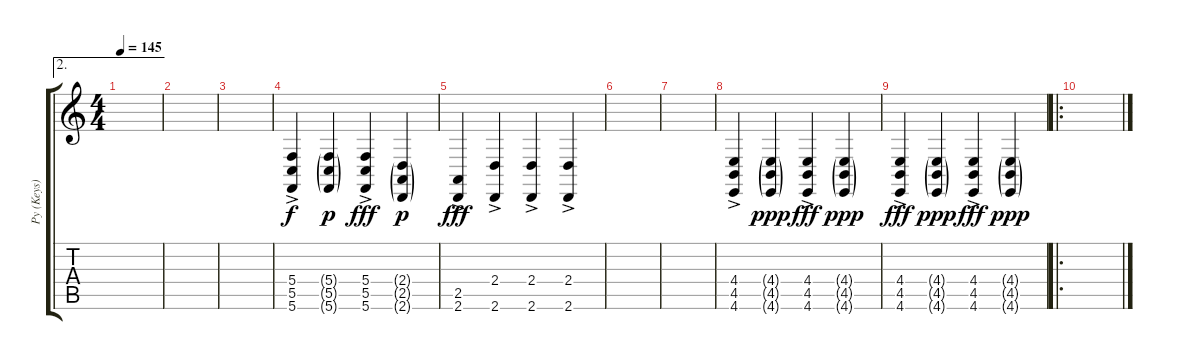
\track ("Py (Keys)" "Py (Keys)") {instrument lead2sawtooth}
\staff {score tabs}
\tuning (D4 A3 F3 C3 G2 C2) {hide}
\ae 2
\ts (4 4)
\tempo 145
\clef g2
\ks c
|
|
|
(5.4{ac} 5.5{ac} 5.6).4 (5.4{g} 5.5{g} 5.6{g}).4{dy p} (5.4{ac} 5.5{ac} 5.6{ac}).4{dy fff} (2.4{g} 2.5{g} 2.6{g}).4{dy p} |
(2.5{ac} 2.6).4{dy fff} (2.4{ac} 2.6).4 (2.4{ac} 2.6).4 (2.4{ac} 2.6).4 |
|
|
(4.4{ac} 4.5{ac} 4.6).4 (4.4{g} 4.5{g} 4.6{g}).4{dy ppp} (4.4{ac} 4.5{ac} 4.6{ac}).4{dy fff} (4.4{g} 4.5{g} 4.6{g}).4{dy ppp} |
(4.4 4.5{ac} 4.6).4{dy fff} (4.4{g} 4.5{g} 4.6{g}).4{dy ppp} (4.4{ac} 4.5 4.6).4{dy fff} (4.4{g} 4.5{g} 4.6{g}).4{dy ppp} |
\ro
